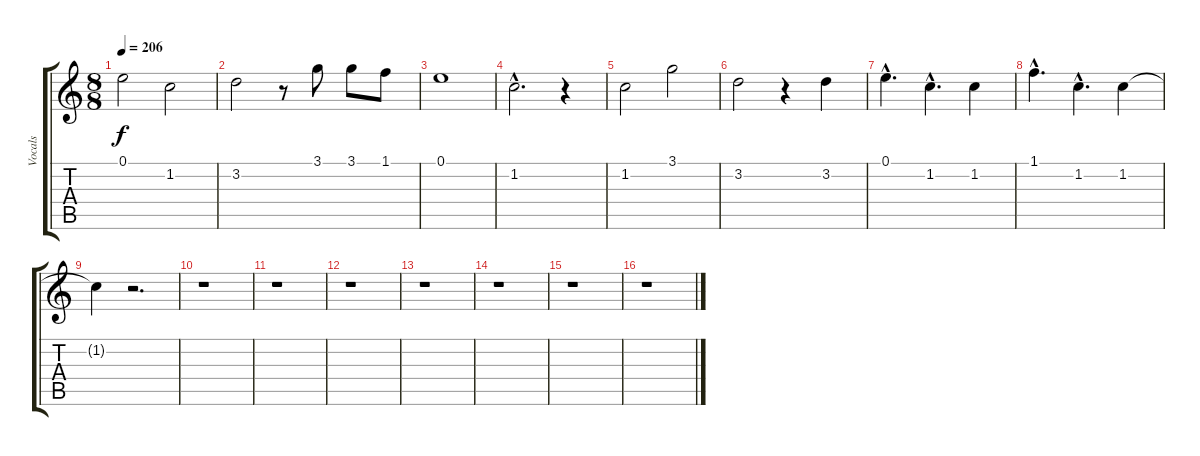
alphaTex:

\track ("Vocals" "Vocals") {instrument electricguitarjazz}
\staff {score tabs}
\tuning (E4 B3 G3 D3 A2 E2) {hide}
\ts (8 8)
\tempo 206
\clef g2
\ks c
0.1.2{dy f} 1.2.2 |
3.2.2 r.8 3.1.8 3.1.8 1.1.8 |
0.1.1 |
1.2{hac}.2{d} r.4 |
1.2.2 3.1.2 |
3.2.2 r.4 3.2.4 |
0.1{hac}.4{d} 1.2{hac}.4{d} 1.2.4 |
1.1{hac}.4{d} 1.2{hac}.4{d} 1.2.4 |
1.2{t}.4 r.2{d} |
r.1 |
r.1 |
r.1 |
r.1 |
r.1 |
r.1 |
r.1
